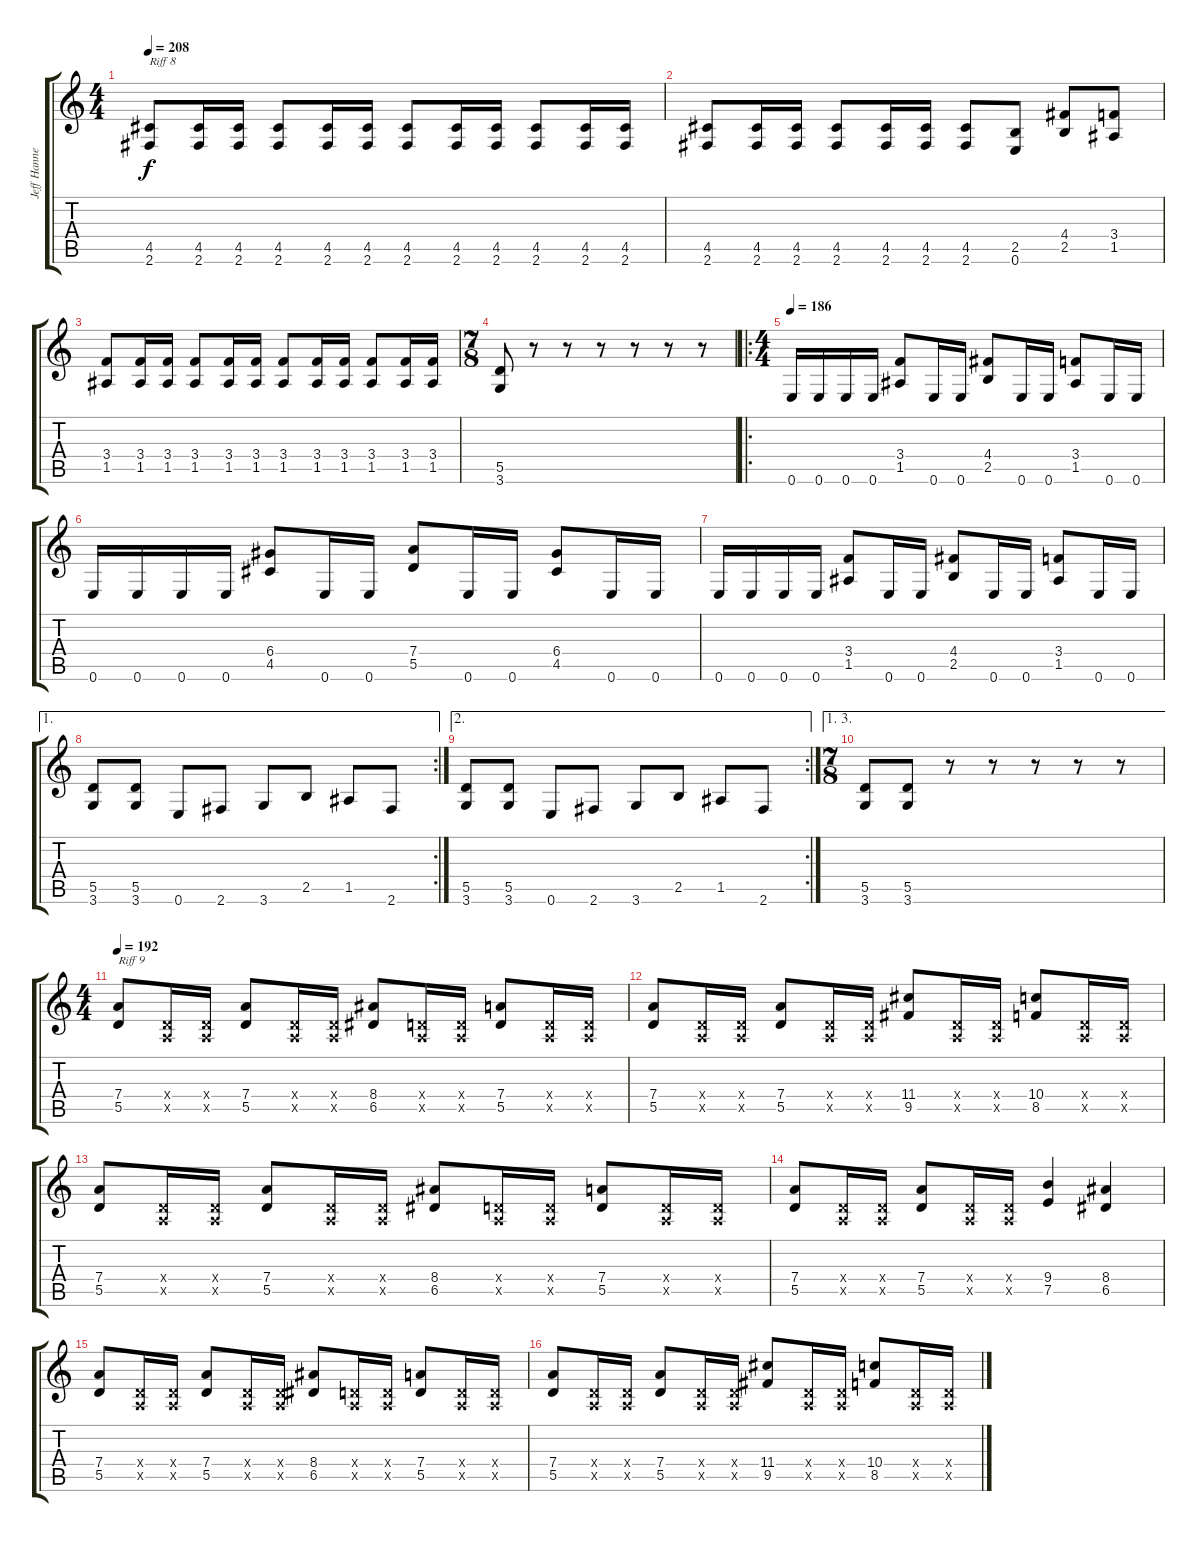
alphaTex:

\track ("Jeff Hannemann" "Jeff Hanne") {instrument distortionguitar}
\staff {score tabs}
\tuning (E4 B3 G3 D3 A2 E2) {hide}
\ts (4 4)
\tempo 208
\clef g2
\ks c
(4.5 2.6).8{txt "Riff 8" dy f} (4.5 2.6).16 (4.5 2.6).16 (4.5 2.6).8 (4.5 2.6).16 (4.5 2.6).16 (4.5 2.6).8 (4.5 2.6).16 (4.5 2.6).16 (4.5 2.6).8 (4.5 2.6).16 (4.5 2.6).16 |
(4.5 2.6).8 (4.5 2.6).16 (4.5 2.6).16 (4.5 2.6).8 (4.5 2.6).16 (4.5 2.6).16 (4.5 2.6).8 (2.5 0.6).8 (4.4 2.5).8 (3.4 1.5).8 |
(3.4 1.5).8 (3.4 1.5).16 (3.4 1.5).16 (3.4 1.5).8 (3.4 1.5).16 (3.4 1.5).16 (3.4 1.5).8 (3.4 1.5).16 (3.4 1.5).16 (3.4 1.5).8 (3.4 1.5).16 (3.4 1.5).16 |
\ts (7 8)
(5.5 3.6).8 r.8 r.8 r.8 r.8 r.8 r.8 |
\ro
\ts (4 4)
\tempo 186
0.6.16 0.6.16 0.6.16 0.6.16 (3.4 1.5).8 0.6.16 0.6.16 (4.4 2.5).8 0.6.16 0.6.16 (3.4 1.5).8 0.6.16 0.6.16 |
0.6.16 0.6.16 0.6.16 0.6.16 (6.4 4.5).8 0.6.16 0.6.16 (7.4 5.5).8 0.6.16 0.6.16 (6.4 4.5).8 0.6.16 0.6.16 |
0.6.16 0.6.16 0.6.16 0.6.16 (3.4 1.5).8 0.6.16 0.6.16 (4.4 2.5).8 0.6.16 0.6.16 (3.4 1.5).8 0.6.16 0.6.16 |
\ae 1
\rc 2
(5.5 3.6).8 (5.5 3.6).8 0.6.8 2.6.8 3.6.8 2.5.8 1.5.8 2.6.8 |
\ae 2
\rc 2
(5.5 3.6).8 (5.5 3.6).8 0.6.8 2.6.8 3.6.8 2.5.8 1.5.8 2.6.8 |
\ae (1 3)
\ts (7 8)
(5.5 3.6).8 (5.5 3.6).8 r.8 r.8 r.8 r.8 r.8 |
\ts (4 4)
\tempo 192
(7.4 5.5).8{txt "Riff 9"} (0.4{x} 0.5{x}).16 (0.4{x} 0.5{x}).16 (7.4 5.5).8 (0.4{x} 0.5{x}).16 (0.4{x} 0.5{x}).16 (8.4 6.5).8 (0.4{x} 0.5{x}).16 (0.4{x} 0.5{x}).16 (7.4 5.5).8 (0.4{x} 0.5{x}).16 (0.4{x} 0.5{x}).16 |
(7.4 5.5).8 (0.4{x} 0.5{x}).16 (0.4{x} 0.5{x}).16 (7.4 5.5).8 (0.4{x} 0.5{x}).16 (0.4{x} 0.5{x}).16 (11.4 9.5).8 (0.4{x} 0.5{x}).16 (0.4{x} 0.5{x}).16 (10.4 8.5).8 (0.4{x} 0.5{x}).16 (0.4{x} 0.5{x}).16 |
(7.4 5.5).8 (0.4{x} 0.5{x}).16 (0.4{x} 0.5{x}).16 (7.4 5.5).8 (0.4{x} 0.5{x}).16 (0.4{x} 0.5{x}).16 (8.4 6.5).8 (0.4{x} 0.5{x}).16 (0.4{x} 0.5{x}).16 (7.4 5.5).8 (0.4{x} 0.5{x}).16 (0.4{x} 0.5{x}).16 |
(7.4 5.5).8 (0.4{x} 0.5{x}).16 (0.4{x} 0.5{x}).16 (7.4 5.5).8 (0.4{x} 0.5{x}).16 (0.4{x} 0.5{x}).16 (9.4 7.5).4 (8.4 6.5).4 |
(7.4 5.5).8 (0.4{x} 0.5{x}).16 (0.4{x} 0.5{x}).16 (7.4 5.5).8 (0.4{x} 0.5{x}).16 (0.4{x} 0.5{x}).16 (8.4 6.5).8 (0.4{x} 0.5{x}).16 (0.4{x} 0.5{x}).16 (7.4 5.5).8 (0.4{x} 0.5{x}).16 (0.4{x} 0.5{x}).16 |
(7.4 5.5).8 (0.4{x} 0.5{x}).16 (0.4{x} 0.5{x}).16 (7.4 5.5).8 (0.4{x} 0.5{x}).16 (0.4{x} 0.5{x}).16 (11.4 9.5).8 (0.4{x} 0.5{x}).16 (0.4{x} 0.5{x}).16 (10.4 8.5).8 (0.4{x} 0.5{x}).16 (0.4{x} 0.5{x}).16
